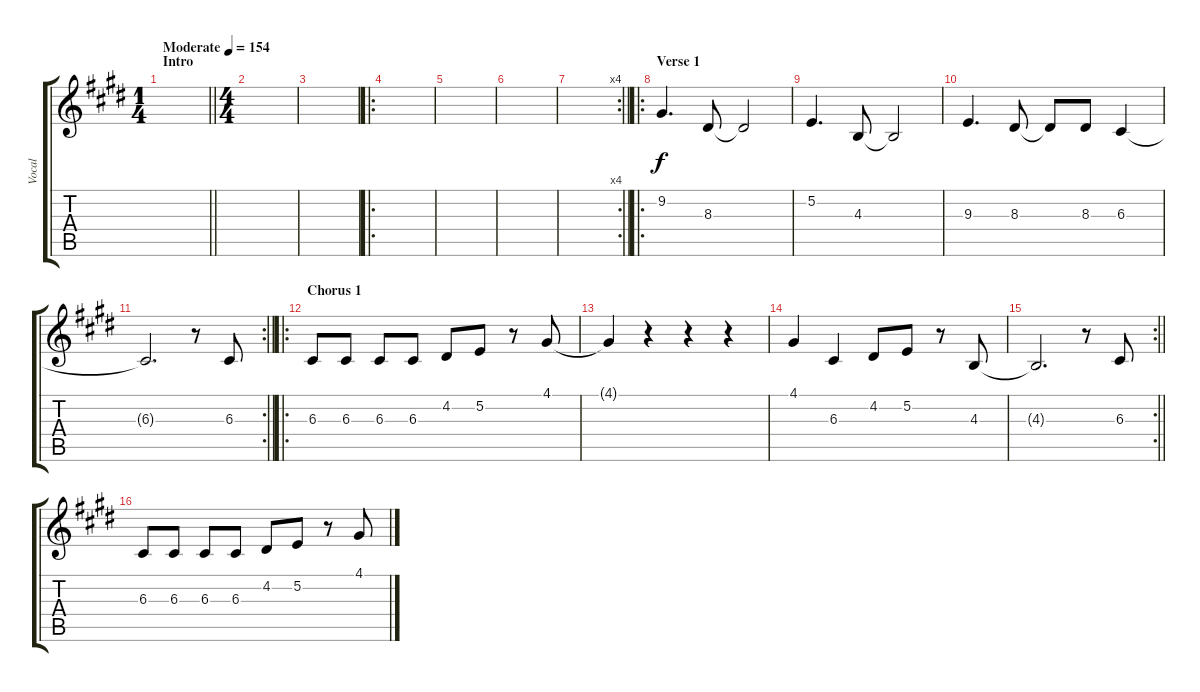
\track ("Vocal" "Vocal") {instrument pad3polysynth}
\staff {score tabs}
\tuning (E4 B3 G3 D3 A2 E2) {hide}
\ts (1 4)
\section ("" "Intro")
\tempo (154 "Moderate")
\clef g2
\barLineRight lightlight
\ks e
|
\ts (4 4)
|
|
\ro
|
|
|
\rc 4
\barLineRight lightlight
|
\ro
\section ("" "Verse 1")
9.2.4{d} 8.3.8 8.3{t}.2 |
5.2.4{d} 4.3.8 4.3{t}.2 |
9.3.4{d} 8.3.8 8.3{t}.8 8.3.8 6.3.4 |
\rc 2
\barLineRight lightlight
6.3{t}.2{d} r.8 6.3.8 |
\ro
\section ("" "Chorus 1")
6.3.8 6.3.8 6.3.8 6.3.8 4.2.8 5.2.8 r.8 4.1.8 |
4.1{t}.4 r.4 r.4 r.4 |
4.1.4 6.3.4 4.2.8 5.2.8 r.8 4.3.8 |
\rc 2
\barLineRight lightlight
4.3{t}.2{d} r.8 6.3.8 |
6.3.8 6.3.8 6.3.8 6.3.8 4.2.8 5.2.8 r.8 4.1.8
